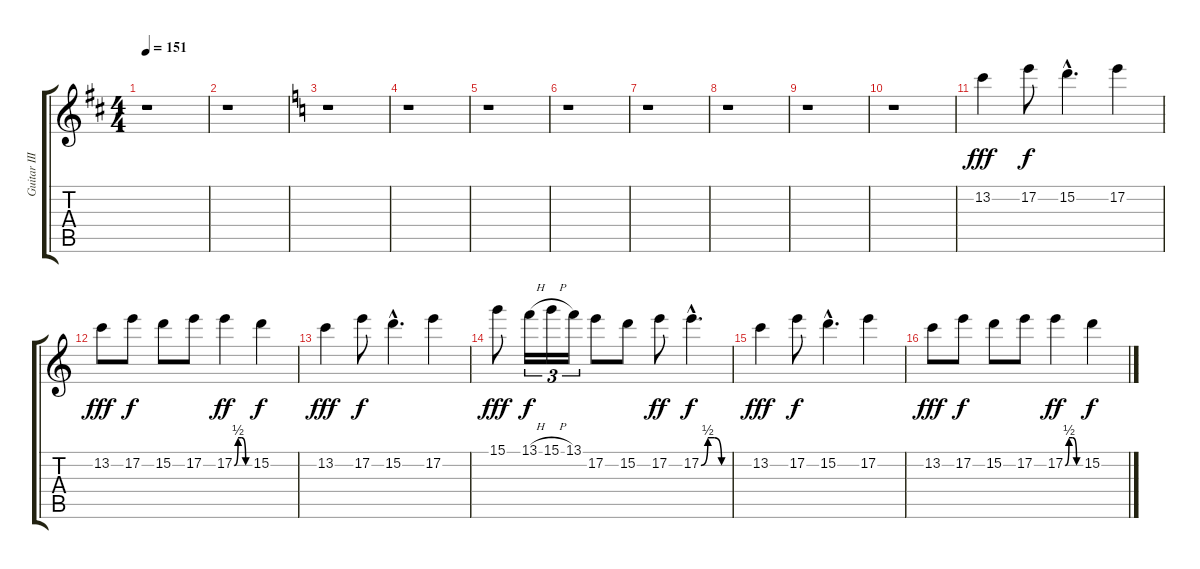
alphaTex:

\track ("Guitar III" "Guitar III") {instrument distortionguitar}
\staff {score tabs}
\tuning (E4 B3 G3 D3 A2 E2) {hide}
\ts (4 4)
\tempo 151
\clef g2
\ks d
r.1{dy fff} |
r.1 |
\ks c
r.1 |
r.1 |
r.1 |
r.1 |
r.1 |
r.1 |
r.1 |
r.1 |
13.2.4 17.2.8{dy f} 15.2{hac}.4{d} 17.2.4 |
13.2.8{dy fff} 17.2.8{dy f} 15.2.8 17.2.8 17.2{be (custom 0 0 15 2 30 2 45 0 60 0)}.4{dy ff} 15.2.4{dy f} |
13.2.4{dy fff} 17.2.8{dy f} 15.2{hac}.4{d} 17.2.4 |
15.1.8{dy fff} 13.1{h}.16{tu (3 2) dy f} 15.1{h}.16{tu (3 2)} 13.1.16{tu (3 2)} 17.2.8 15.2.8 17.2.8{dy ff} 17.2{be (custom 0 0 15 2 30 2 45 0 60 0) hac}.4{d dy f} |
13.2.4{dy fff} 17.2.8{dy f} 15.2{hac}.4{d} 17.2.4 |
13.2.8{dy fff} 17.2.8{dy f} 15.2.8 17.2.8 17.2{be (custom 0 0 15 2 30 2 45 0 60 0)}.4{dy ff} 15.2.4{dy f}
